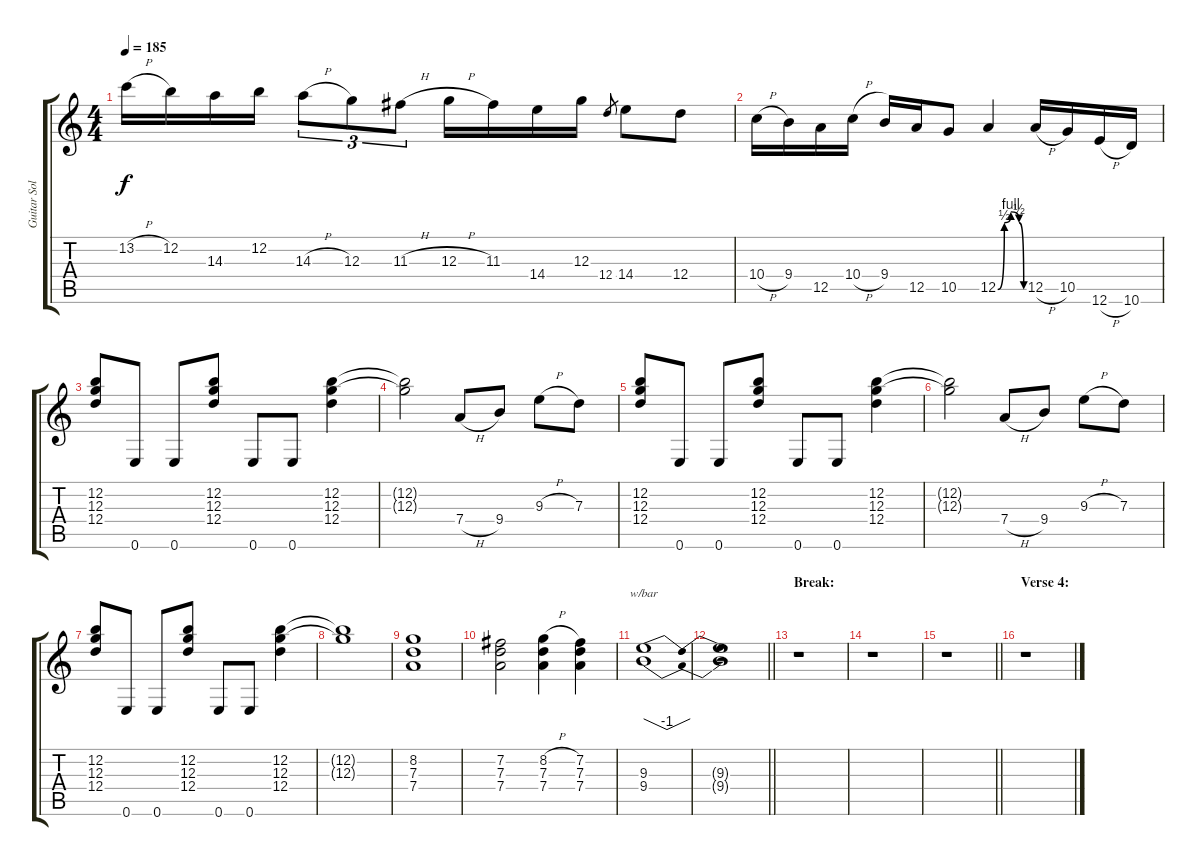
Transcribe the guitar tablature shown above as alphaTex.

\track ("Guitar Solo's" "Guitar Sol") {instrument distortionguitar}
\staff {score tabs}
\tuning (E4 B3 G3 D3 A2 E2) {hide}
\ts (4 4)
\tempo 185
\clef g2
\ks c
13.2{h}.16{dy f} 12.2.16 14.3.16 12.2.16 14.3{h}.8{tu (3 2)} 12.3.8{tu (3 2)} 11.3{h}.8{tu (3 2)} 12.3{h}.16 11.3.16 14.4.16 12.3.16 12.4.8{gr} 14.4.8 12.4.8 |
10.4{h}.16 9.4.16 12.5.16 10.4{h}.16 9.4.16 12.5.16 10.5.8 12.5{be (custom 0 0 15 2 30 4 49 2 60 0)}.4 12.5{h}.16 10.5.16 12.6{h}.16 10.6.16 |
(12.2 12.3 12.4).8 0.6.8 0.6.8 (12.2 12.3 12.4).8 0.6.8 0.6.8 (12.2 12.3 12.4).4 |
(12.2{t} 12.3{t}).2 7.4{h}.8 9.4.8 9.3{h}.8 7.3.8 |
(12.2 12.3 12.4).8 0.6.8 0.6.8 (12.2 12.3 12.4).8 0.6.8 0.6.8 (12.2 12.3 12.4).4 |
(12.2{t} 12.3{t}).2 7.4{h}.8 9.4.8 9.3{h}.8 7.3.8 |
(12.2 12.3 12.4).8 0.6.8 0.6.8 (12.2 12.3 12.4).8 0.6.8 0.6.8 (12.2 12.3 12.4).4 |
(12.2{t} 12.3{t}).1 |
(8.2 7.3 7.4).1 |
(7.2 7.3 7.4).2 (8.2{h} 7.3 7.4).4 (7.2 7.3 7.4).4 |
(9.3 9.4).1{tbe (dip default 0 0 30 -4 60 0)} |
\barLineRight lightlight
(9.3{t} 9.4{t}).1 |
\section ("" "Break:")
r.1 |
r.1 |
\barLineRight lightlight
r.1 |
\section ("" "Verse 4:")
r.1
